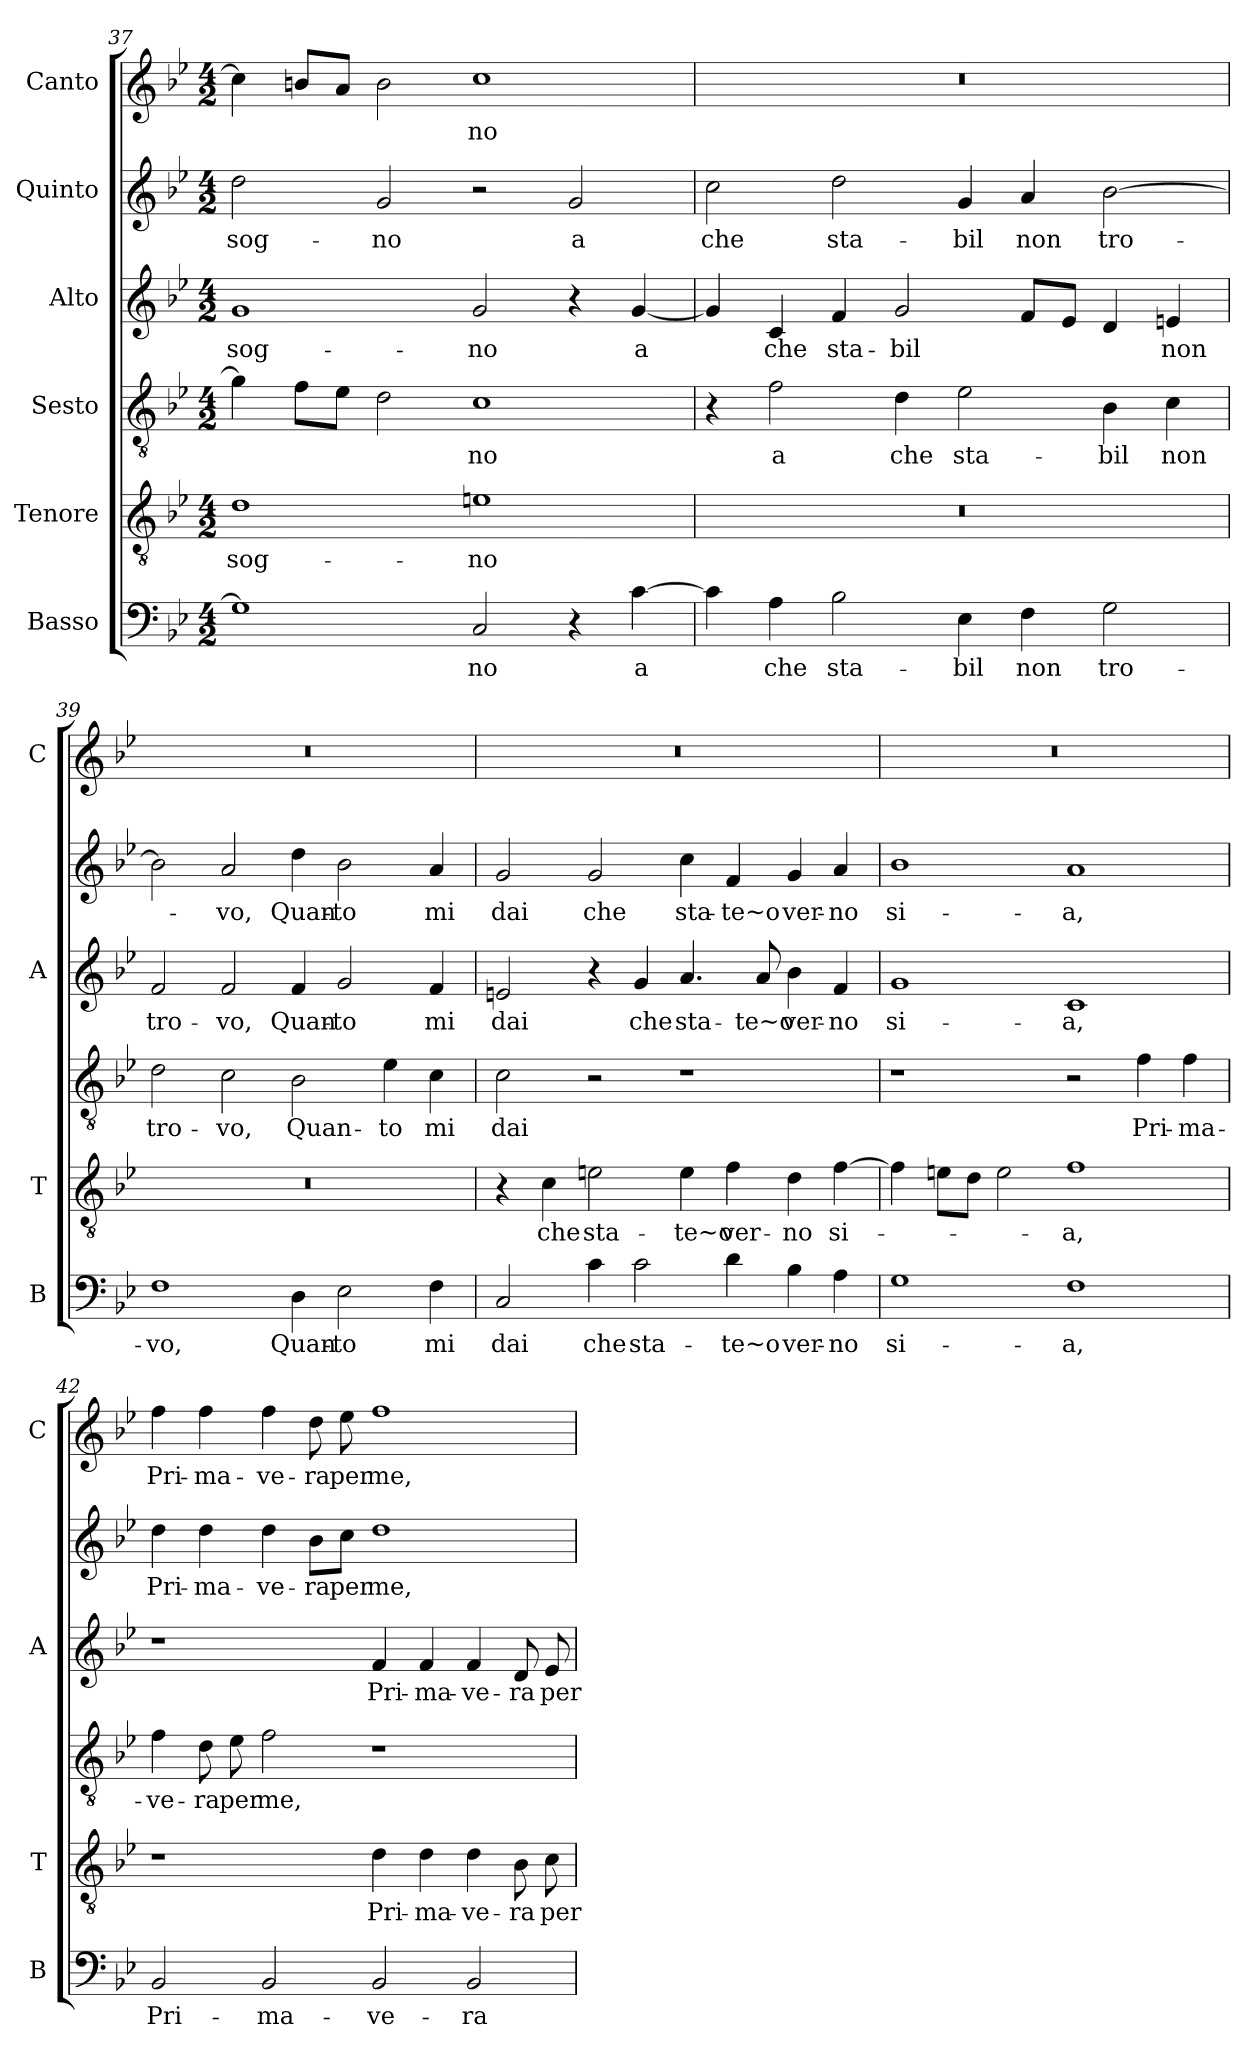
**kern	**text	**kern	**text	**kern	**text	**kern	**text	**kern	**text	**kern	**text
*part6	*part6	*part5	*part5	*part4	*part4	*part3	*part3	*part2	*part2	*part1	*part1
*staff6	*staff6	*staff5	*staff5	*staff4	*staff4	*staff3	*staff3	*staff2	*staff2	*staff1	*staff1
*I"Basso	*	*I"Tenore	*	*I"Sesto	*	*I"Alto	*	*I"Quinto	*	*I"Canto	*
*I'B	*	*I'T	*	*	*	*I'A	*	*	*	*I'C	*
*clefF4	*	*clefGv2	*	*clefGv2	*	*clefG2	*	*clefG2	*	*clefG2	*
*k[b-e-]	*	*k[b-e-]	*	*k[b-e-]	*	*k[b-e-]	*	*k[b-e-]	*	*k[b-e-]	*
*B-:	*	*B-:	*	*B-:	*	*B-:	*	*B-:	*	*B-:	*
*M4/2	*	*M4/2	*	*M4/2	*	*M4/2	*	*M4/2	*	*M4/2	*
=37	=37	=37	=37	=37	=37	=37	=37	=37	=37	=37	=37
!	!	!	!LO:LY:b	!	!	!	!LO:LY:b	!	!LO:LY:b	!	!
1G]	.	1d	sog-	4g\]	.	1g	sog-	2dd\	sog-	4cc\]	.
.	.	.	.	8f\L	.	.	.	.	.	8bn/L	.
.	.	.	.	8e-\J	.	.	.	.	.	8a/J	.
!	!	!	!	!	!	!	!	!	!LO:LY:b	!	!
.	.	.	.	2d\	.	.	.	2g/	-no	2b\	.
!	!LO:LY:b	!	!LO:LY:b	!	!LO:LY:b	!	!LO:LY:b	!	!	!	!LO:LY:b
2C/	-no	1en	-no	1c	-no	2g/	-no	2r	.	1cc	-no
!	!	!	!	!	!	!	!	!	!LO:LY:b	!	!
4r	.	.	.	.	.	4r	.	2g/	a	.	.
!	!LO:LY:b	!	!	!	!	!	!LO:LY:b	!	!	!	!
[4c\	a	.	.	.	.	[4g/	a	.	.	.	.
!!LO:PB:g=z
=38	=38	=38	=38	=38	=38	=38	=38	=38	=38	=38	=38
!	!	!	!	!	!	!	!	!	!LO:LY:b	!	!
4c\]	.	0r	.	4r	.	4g/]	.	2cc\	che	0r	.
!	!LO:LY:b	!	!	!	!LO:LY:b	!	!LO:LY:b	!	!	!	!
4A\	che	.	.	2f\	a	4c/	che	.	.	.	.
!	!LO:LY:b	!	!	!	!	!	!LO:LY:b	!	!LO:LY:b	!	!
2B-\	sta-	.	.	.	.	4f/	sta-	2dd\	sta-	.	.
!	!	!	!	!	!LO:LY:b	!	!LO:LY:b	!	!	!	!
.	.	.	.	4d\	che	2g/	-bil	.	.	.	.
!	!LO:LY:b	!	!	!	!LO:LY:b	!	!	!	!LO:LY:b	!	!
4E-\	-bil	.	.	2e-\	sta-	.	.	4g/	-bil	.	.
!	!LO:LY:b	!	!	!	!	!	!	!	!LO:LY:b	!	!
4F\	non	.	.	.	.	8f/L	.	4a/	non	.	.
.	.	.	.	.	.	8e-/J	.	.	.	.	.
!	!LO:LY:b	!	!	!	!LO:LY:b	!	!	!	!LO:LY:b	!	!
2G\	tro-	.	.	4B-\	-bil	4d/	.	[2b-\	tro-	.	.
!	!	!	!	!	!LO:LY:b	!	!LO:LY:b	!	!	!	!
.	.	.	.	4c\	non	4en/	non	.	.	.	.
=39	=39	=39	=39	=39	=39	=39	=39	=39	=39	=39	=39
!	!LO:LY:b	!	!	!	!LO:LY:b	!	!LO:LY:b	!	!	!	!
1F	-vo,	0r	.	2d\	tro-	2f/	tro-	2b-\]	.	0r	.
!	!	!	!	!	!LO:LY:b	!	!LO:LY:b	!	!LO:LY:b	!	!
.	.	.	.	2c\	-vo,	2f/	-vo,	2a/	-vo,	.	.
!	!LO:LY:b	!	!	!	!LO:LY:b	!	!LO:LY:b	!	!LO:LY:b	!	!
4D\	Quan-	.	.	2B-\	Quan-	4f/	Quan-	4dd\	Quan-	.	.
!	!LO:LY:b	!	!	!	!	!	!LO:LY:b	!	!LO:LY:b	!	!
2E-\	-to	.	.	.	.	2g/	-to	2b-\	-to	.	.
!	!	!	!	!	!LO:LY:b	!	!	!	!	!	!
.	.	.	.	4e-\	-to	.	.	.	.	.	.
!	!LO:LY:b	!	!	!	!LO:LY:b	!	!LO:LY:b	!	!LO:LY:b	!	!
4F\	mi	.	.	4c\	mi	4f/	mi	4a/	mi	.	.
=40	=40	=40	=40	=40	=40	=40	=40	=40	=40	=40	=40
!	!LO:LY:b	!	!	!	!LO:LY:b	!	!LO:LY:b	!	!LO:LY:b	!	!
2C/	dai	4r	.	2c\	dai	2en/	dai	2g/	dai	0r	.
!	!	!	!LO:LY:b	!	!	!	!	!	!	!	!
.	.	4c\	che	.	.	.	.	.	.	.	.
!	!LO:LY:b	!	!LO:LY:b	!	!	!	!	!	!LO:LY:b	!	!
4c\	che	2en\	sta-	2r	.	4r	.	2g/	che	.	.
!	!LO:LY:b	!	!	!	!	!	!LO:LY:b	!	!	!	!
2c\	sta-	.	.	.	.	4g/	che	.	.	.	.
!	!	!	!LO:LY:b	!	!	!	!LO:LY:b	!	!LO:LY:b	!	!
.	.	4e\	-te~o	1r	.	4.a/	sta-	4cc\	sta-	.	.
!	!LO:LY:b	!	!LO:LY:b	!	!	!	!	!	!LO:LY:b	!	!
4d\	-te~o	4f\	ver-	.	.	.	.	4f/	-te~o	.	.
!	!	!	!	!	!	!	!LO:LY:b	!	!	!	!
.	.	.	.	.	.	8a/	-te~o	.	.	.	.
!	!LO:LY:b	!	!LO:LY:b	!	!	!	!LO:LY:b	!	!LO:LY:b	!	!
4B-\	ver-	4d\	-no	.	.	4b-\	ver-	4g/	ver-	.	.
!	!LO:LY:b	!	!LO:LY:b	!	!	!	!LO:LY:b	!	!LO:LY:b	!	!
4A\	-no	[4f\	si-	.	.	4f/	-no	4a/	-no	.	.
!!LO:LB:g=z
=41	=41	=41	=41	=41	=41	=41	=41	=41	=41	=41	=41
!	!LO:LY:b	!	!	!	!	!	!LO:LY:b	!	!LO:LY:b	!	!
1G	si-	4f\]	.	1r	.	1g	si-	1b-	si-	0r	.
.	.	8en\L	.	.	.	.	.	.	.	.	.
.	.	8d\J	.	.	.	.	.	.	.	.	.
.	.	2e\	.	.	.	.	.	.	.	.	.
!	!LO:LY:b	!	!LO:LY:b	!	!	!	!LO:LY:b	!	!LO:LY:b	!	!
1F	-a,	1f	-a,	2r	.	1c	-a,	1a	-a,	.	.
!	!	!	!	!	!LO:LY:b	!	!	!	!	!	!
.	.	.	.	4f\	Pri-	.	.	.	.	.	.
!	!	!	!	!	!LO:LY:b	!	!	!	!	!	!
.	.	.	.	4f\	-ma-	.	.	.	.	.	.
=42	=42	=42	=42	=42	=42	=42	=42	=42	=42	=42	=42
!	!LO:LY:b	!	!	!	!LO:LY:b	!	!	!	!LO:LY:b	!	!LO:LY:b
2BB-/	Pri-	1r	.	4f\	-ve-	1r	.	4dd\	Pri-	4ff\	Pri-
!	!	!	!	!	!LO:LY:b	!	!	!	!LO:LY:b	!	!LO:LY:b
.	.	.	.	8d\	-ra	.	.	4dd\	-ma-	4ff\	-ma-
!	!	!	!	!	!LO:LY:b	!	!	!	!	!	!
.	.	.	.	8e-\	per	.	.	.	.	.	.
!	!LO:LY:b	!	!	!	!LO:LY:b	!	!	!	!LO:LY:b	!	!LO:LY:b
2BB-/	-ma-	.	.	2f\	me,	.	.	4dd\	-ve-	4ff\	-ve-
!	!	!	!	!	!	!	!	!	!LO:LY:b	!	!LO:LY:b
.	.	.	.	.	.	.	.	8b-\L	-ra	8dd\	-ra
!	!	!	!	!	!	!	!	!	!LO:LY:b	!	!LO:LY:b
.	.	.	.	.	.	.	.	8cc\J	per	8ee-\	per
!	!LO:LY:b	!	!LO:LY:b	!	!	!	!LO:LY:b	!	!LO:LY:b	!	!LO:LY:b
2BB-/	-ve-	4d\	Pri-	1r	.	4f/	Pri-	1dd	me,	1ff	me,
!	!	!	!LO:LY:b	!	!	!	!LO:LY:b	!	!	!	!
.	.	4d\	-ma-	.	.	4f/	-ma-	.	.	.	.
!	!LO:LY:b	!	!LO:LY:b	!	!	!	!LO:LY:b	!	!	!	!
2BB-/	-ra	4d\	-ve-	.	.	4f/	-ve-	.	.	.	.
!	!	!	!LO:LY:b	!	!	!	!LO:LY:b	!	!	!	!
.	.	8B-\	-ra	.	.	8d/	-ra	.	.	.	.
!	!	!	!LO:LY:b	!	!	!	!LO:LY:b	!	!	!	!
.	.	8c\	per	.	.	8e-/	per	.	.	.	.
=	=	=	=	=	=	=	=	=	=	=	=
*-	*-	*-	*-	*-	*-	*-	*-	*-	*-	*-	*-
